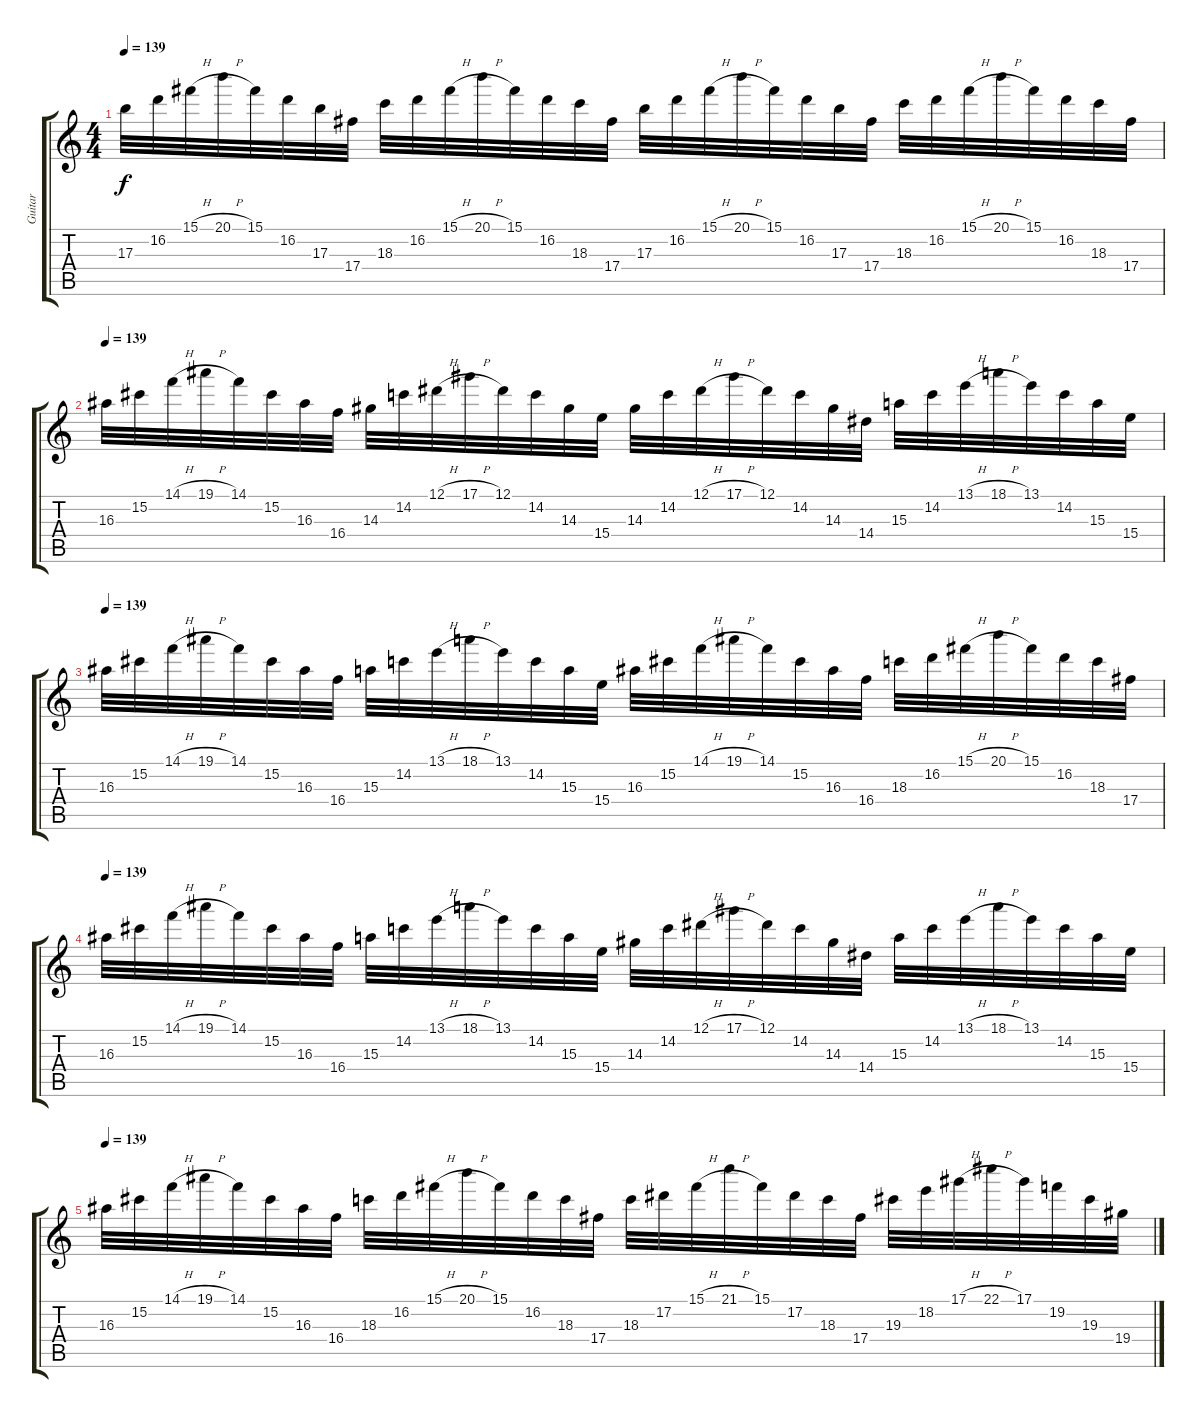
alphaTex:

\track ("Guitar" "Guitar") {instrument overdrivenguitar}
\staff {score tabs}
\tuning (Eb4 Bb3 Gb3 Db3 Ab2 Eb2) {hide}
\ts (4 4)
\tempo 139
\clef g2
\ks c
17.3.32{dy f} 16.2.32 15.1{h}.32 20.1{h}.32 15.1.32 16.2.32 17.3.32 17.4.32 18.3.32 16.2.32 15.1{h}.32 20.1{h}.32 15.1.32 16.2.32 18.3.32 17.4.32 17.3.32 16.2.32 15.1{h}.32 20.1{h}.32 15.1.32 16.2.32 17.3.32 17.4.32 18.3.32 16.2.32 15.1{h}.32 20.1{h}.32 15.1.32 16.2.32 18.3.32 17.4.32 |
\tempo 139
16.3.32 15.2.32 14.1{h}.32 19.1{h}.32 14.1.32 15.2.32 16.3.32 16.4.32 14.3.32 14.2.32 12.1{h}.32 17.1{h}.32 12.1.32{volume 16} 14.2.32{volume 16} 14.3.32{volume 16} 15.4.32{volume 15} 14.3.32{volume 15} 14.2.32{volume 15} 12.1{h}.32{volume 15} 17.1{h}.32{volume 15} 12.1.32{volume 15} 14.2.32{volume 15} 14.3.32{volume 14} 14.4.32{volume 14} 15.3.32{volume 14} 14.2.32{volume 14} 13.1{h}.32{volume 14} 18.1{h}.32{volume 14} 13.1.32{volume 14} 14.2.32{volume 14} 15.3.32{volume 13} 15.4.32{volume 13} |
\tempo 139
16.3.32{volume 13} 15.2.32{volume 13} 14.1{h}.32{volume 13} 19.1{h}.32{volume 13} 14.1.32{volume 13} 15.2.32{volume 12} 16.3.32{volume 12} 16.4.32{volume 12} 15.3.32{volume 12} 14.2.32{volume 12} 13.1{h}.32{volume 12} 18.1{h}.32{volume 12} 13.1.32{volume 12} 14.2.32{volume 11} 15.3.32{volume 11} 15.4.32{volume 11} 16.3.32{volume 11} 15.2.32{volume 11} 14.1{h}.32{volume 11} 19.1{h}.32{volume 11} 14.1.32{volume 10} 15.2.32{volume 10} 16.3.32{volume 10} 16.4.32{volume 10} 18.3.32{volume 10} 16.2.32{volume 10} 15.1{h}.32{volume 10} 20.1{h}.32{volume 10} 15.1.32{volume 9} 16.2.32{volume 9} 18.3.32{volume 9} 17.4.32{volume 9} |
\tempo 139
16.3.32{volume 9} 15.2.32{volume 9} 14.1{h}.32{volume 8} 19.1{h}.32{volume 8} 14.1.32{volume 8} 15.2.32{volume 8} 16.3.32{volume 8} 16.4.32{volume 8} 15.3.32{volume 8} 14.2.32{volume 8} 13.1{h}.32{volume 8} 18.1{h}.32{volume 7} 13.1.32{volume 7} 14.2.32{volume 7} 15.3.32{volume 7} 15.4.32{volume 7} 14.3.32{volume 7} 14.2.32{volume 6} 12.1{h}.32{volume 6} 17.1{h}.32{volume 6} 12.1.32{volume 6} 14.2.32{volume 6} 14.3.32{volume 6} 14.4.32{volume 6} 15.3.32{volume 6} 14.2.32{volume 6} 13.1{h}.32{volume 5} 18.1{h}.32{volume 5} 13.1.32{volume 5} 14.2.32{volume 5} 15.3.32{volume 5} 15.4.32{volume 5} |
\tempo 139
16.3.32{volume 4} 15.2.32{volume 4} 14.1{h}.32{volume 4} 19.1{h}.32{volume 4} 14.1.32{volume 4} 15.2.32{volume 4} 16.3.32{volume 4} 16.4.32{volume 4} 18.3.32{volume 4} 16.2.32{volume 3} 15.1{h}.32{volume 3} 20.1{h}.32{volume 3} 15.1.32{volume 3} 16.2.32{volume 3} 18.3.32{volume 3} 17.4.32{volume 2} 18.3.32{volume 2} 17.2.32{volume 2} 15.1{h}.32{volume 2} 21.1{h}.32{volume 2} 15.1.32{volume 2} 17.2.32{volume 2} 18.3.32{volume 2} 17.4.32{volume 1} 19.3.32{volume 1} 18.2.32{volume 1} 17.1{h}.32{volume 1} 22.1{h}.32{volume 1} 17.1.32{volume 1} 19.2.32{volume 1} 19.3.32{volume 0} 19.4.32{volume 0}
